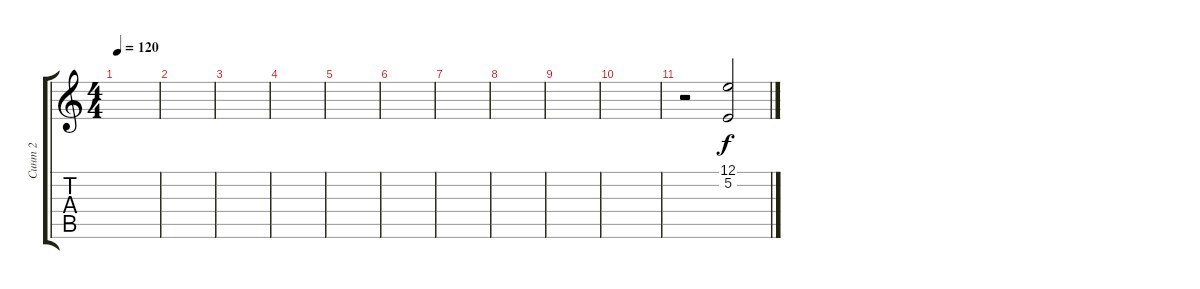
\track ("Синт 2" "Синт 2") {instrument fx7echoes}
\staff {score tabs}
\tuning (E4 B3 G3 D3 A2 E2) {hide}
\ts (4 4)
\tempo 120
\clef g2
\ks c
|
|
|
|
|
|
|
|
|
|
r.2 (12.1 5.2).2
